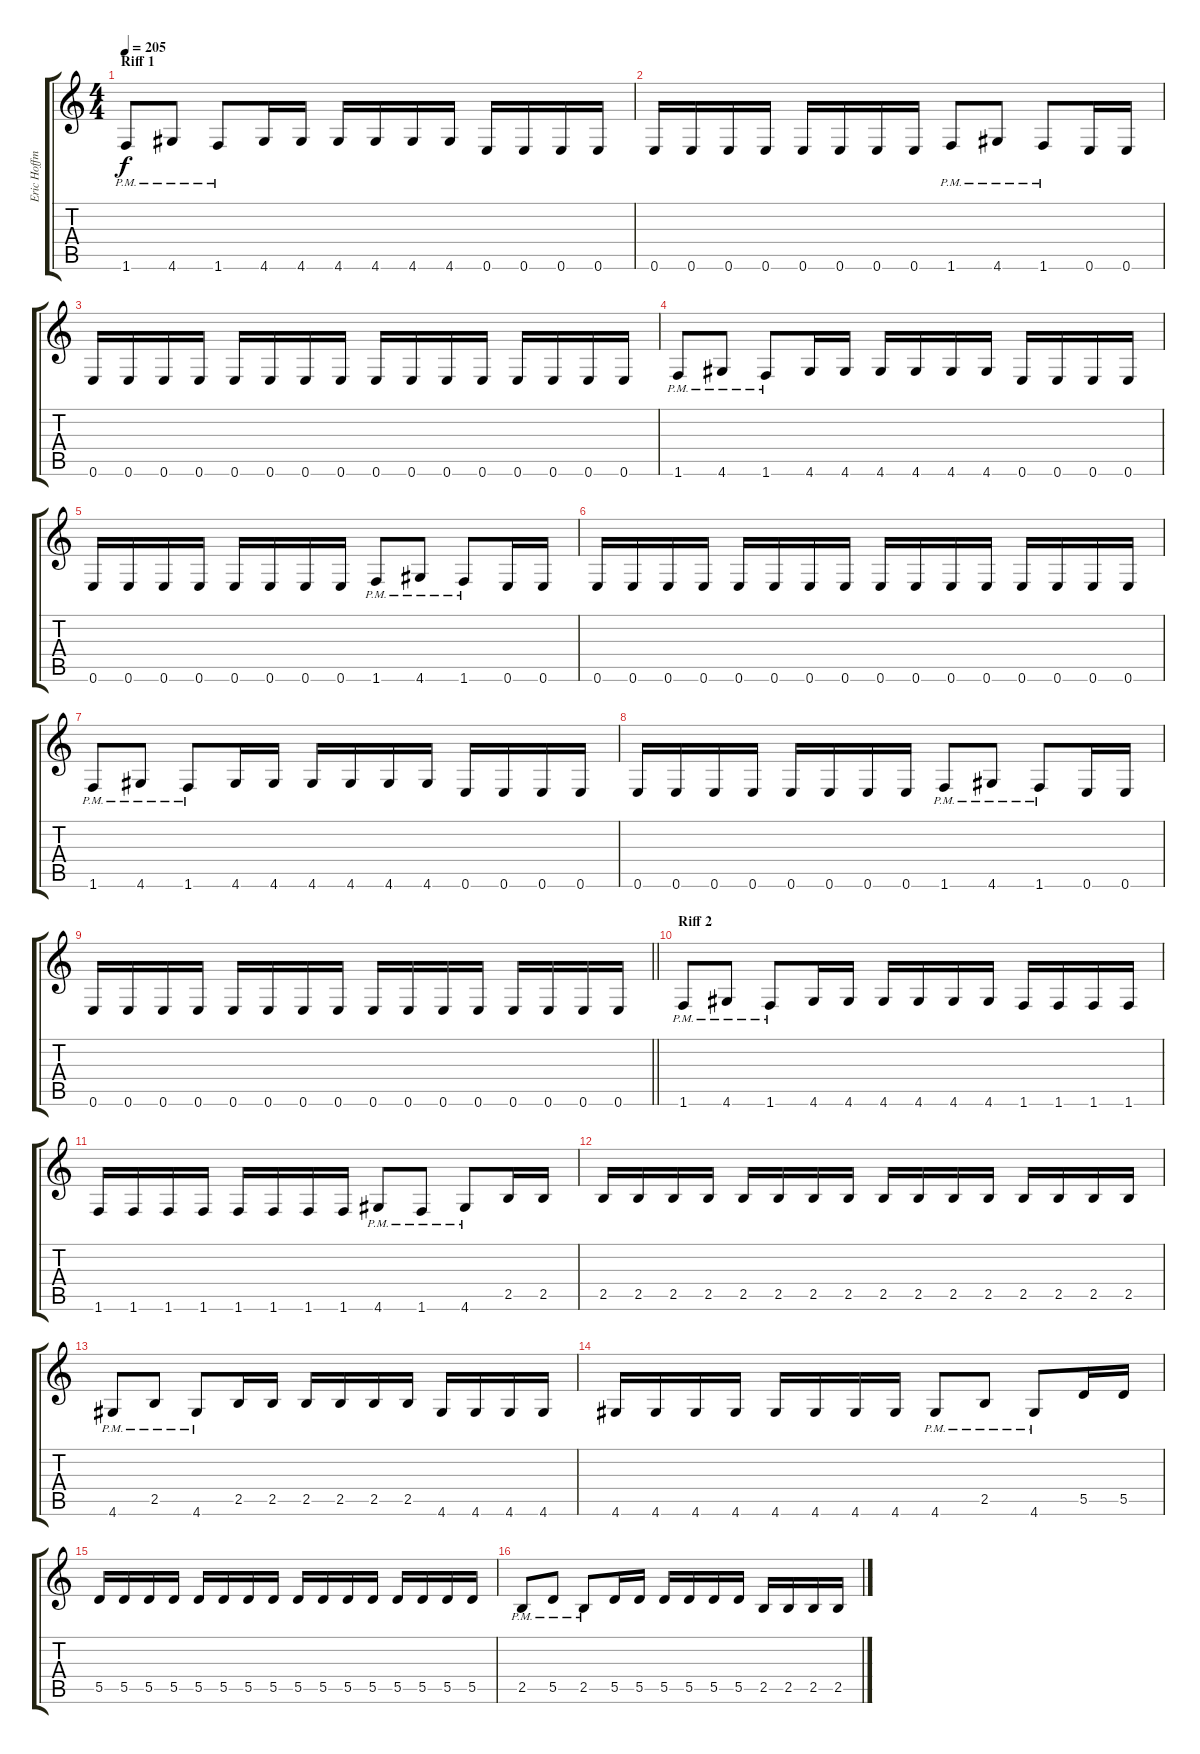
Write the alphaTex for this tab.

\track ("Eric Hoffman" "Eric Hoffm") {instrument overdrivenguitar}
\staff {score tabs}
\tuning (E4 B3 G3 D3 A2 E2) {hide}
\ts (4 4)
\section ("" "Riff 1")
\tempo 205
\clef g2
\ks c
1.6{pm}.8{dy f} 4.6{pm}.8 1.6{pm}.8 4.6.16 4.6.16 4.6.16 4.6.16 4.6.16 4.6.16 0.6.16 0.6.16 0.6.16 0.6.16 |
0.6.16 0.6.16 0.6.16 0.6.16 0.6.16 0.6.16 0.6.16 0.6.16 1.6{pm}.8 4.6{pm}.8 1.6{pm}.8 0.6.16 0.6.16 |
0.6.16 0.6.16 0.6.16 0.6.16 0.6.16 0.6.16 0.6.16 0.6.16 0.6.16 0.6.16 0.6.16 0.6.16 0.6.16 0.6.16 0.6.16 0.6.16 |
1.6{pm}.8 4.6{pm}.8 1.6{pm}.8 4.6.16 4.6.16 4.6.16 4.6.16 4.6.16 4.6.16 0.6.16 0.6.16 0.6.16 0.6.16 |
0.6.16 0.6.16 0.6.16 0.6.16 0.6.16 0.6.16 0.6.16 0.6.16 1.6{pm}.8 4.6{pm}.8 1.6{pm}.8 0.6.16 0.6.16 |
0.6.16 0.6.16 0.6.16 0.6.16 0.6.16 0.6.16 0.6.16 0.6.16 0.6.16 0.6.16 0.6.16 0.6.16 0.6.16 0.6.16 0.6.16 0.6.16 |
1.6{pm}.8 4.6{pm}.8 1.6{pm}.8 4.6.16 4.6.16 4.6.16 4.6.16 4.6.16 4.6.16 0.6.16 0.6.16 0.6.16 0.6.16 |
0.6.16 0.6.16 0.6.16 0.6.16 0.6.16 0.6.16 0.6.16 0.6.16 1.6{pm}.8 4.6{pm}.8 1.6{pm}.8 0.6.16 0.6.16 |
\barLineRight lightlight
0.6.16 0.6.16 0.6.16 0.6.16 0.6.16 0.6.16 0.6.16 0.6.16 0.6.16 0.6.16 0.6.16 0.6.16 0.6.16 0.6.16 0.6.16 0.6.16 |
\section ("" "Riff 2")
1.6{pm}.8 4.6{pm}.8 1.6{pm}.8 4.6.16 4.6.16 4.6.16 4.6.16 4.6.16 4.6.16 1.6.16 1.6.16 1.6.16 1.6.16 |
1.6.16 1.6.16 1.6.16 1.6.16 1.6.16 1.6.16 1.6.16 1.6.16 4.6{pm}.8 1.6{pm}.8 4.6{pm}.8 2.5.16 2.5.16 |
2.5.16 2.5.16 2.5.16 2.5.16 2.5.16 2.5.16 2.5.16 2.5.16 2.5.16 2.5.16 2.5.16 2.5.16 2.5.16 2.5.16 2.5.16 2.5.16 |
4.6{pm}.8 2.5{pm}.8 4.6{pm}.8 2.5.16 2.5.16 2.5.16 2.5.16 2.5.16 2.5.16 4.6.16 4.6.16 4.6.16 4.6.16 |
4.6.16 4.6.16 4.6.16 4.6.16 4.6.16 4.6.16 4.6.16 4.6.16 4.6{pm}.8 2.5{pm}.8 4.6{pm}.8 5.5.16 5.5.16 |
5.5.16 5.5.16 5.5.16 5.5.16 5.5.16 5.5.16 5.5.16 5.5.16 5.5.16 5.5.16 5.5.16 5.5.16 5.5.16 5.5.16 5.5.16 5.5.16 |
2.5{pm}.8 5.5{pm}.8 2.5{pm}.8 5.5.16 5.5.16 5.5.16 5.5.16 5.5.16 5.5.16 2.5.16 2.5.16 2.5.16 2.5.16
